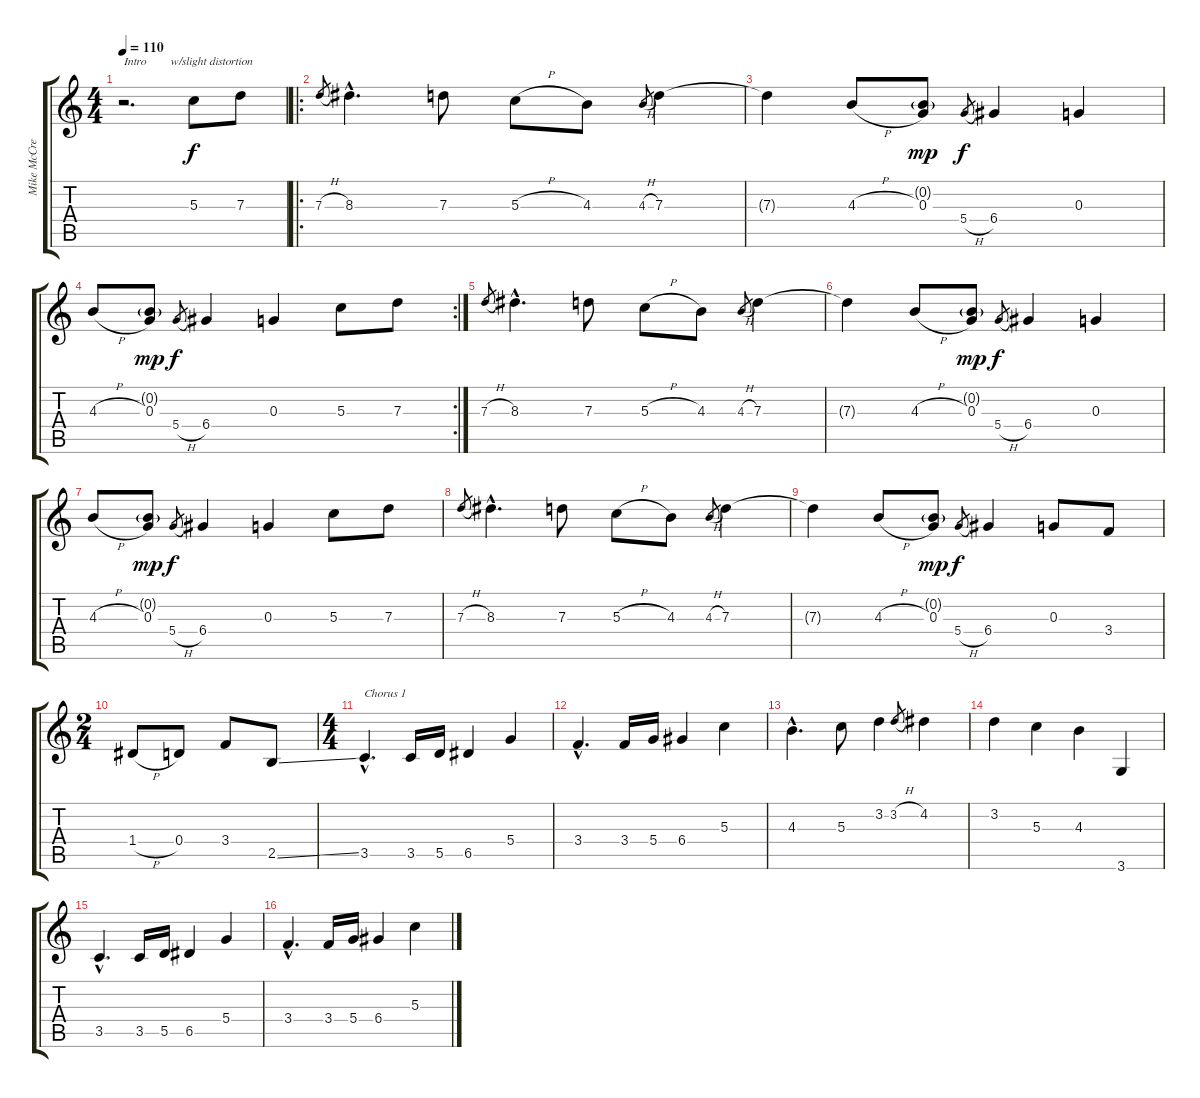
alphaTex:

\track ("Mike McCready" "Mike McCre") {instrument electricguitarclean}
\staff {score tabs}
\tuning (E4 B3 G3 D3 A2 E2) {hide}
\ts (4 4)
\tempo 110
\clef g2
\ks c
r.2{d txt "Intro        w/slight distortion" dy f instrument electricguitarclean} 5.3.8 7.3.8 |
\ro
7.3{h}.8{gr} 8.3{hac}.4{d} 7.3.8 5.3{h}.8 4.3.8 4.3{h}.8{gr} 7.3.4 |
7.3{t}.4 4.3{h}.8 (0.2{g} 0.3).8{dy mp} 5.4{h}.8{gr dy f} 6.4.4 0.3.4 |
\rc 2
4.3{h}.8 (0.2{g} 0.3).8{dy mp} 5.4{h}.8{gr dy f} 6.4.4 0.3.4 5.3.8 7.3.8 |
7.3{h}.8{gr} 8.3{hac}.4{d} 7.3.8 5.3{h}.8 4.3.8 4.3{h}.8{gr} 7.3.4 |
7.3{t}.4 4.3{h}.8 (0.2{g} 0.3).8{dy mp} 5.4{h}.8{gr dy f} 6.4.4 0.3.4 |
4.3{h}.8 (0.2{g} 0.3).8{dy mp} 5.4{h}.8{gr dy f} 6.4.4 0.3.4 5.3.8 7.3.8 |
7.3{h}.8{gr} 8.3{hac}.4{d} 7.3.8 5.3{h}.8 4.3.8 4.3{h}.8{gr} 7.3.4 |
7.3{t}.4 4.3{h}.8 (0.2{g} 0.3).8{dy mp} 5.4{h}.8{gr dy f} 6.4.4 0.3.8 3.4.8 |
\ts (2 4)
1.4{h}.8 0.4.8 3.4.8 2.5{ss}.8 |
\ts (4 4)
3.5{hac}.4{d txt "Chorus 1"} 3.5.16 5.5.16 6.5.4 5.4.4 |
3.4{hac}.4{d} 3.4.16 5.4.16 6.4.4 5.3.4 |
4.3{hac}.4{d} 5.3.8 3.2.4 3.2{h}.8{gr} 4.2.4 |
3.2.4 5.3.4 4.3.4 3.6.4 |
3.5{hac}.4{d} 3.5.16 5.5.16 6.5.4 5.4.4 |
3.4{hac}.4{d} 3.4.16 5.4.16 6.4.4 5.3.4
